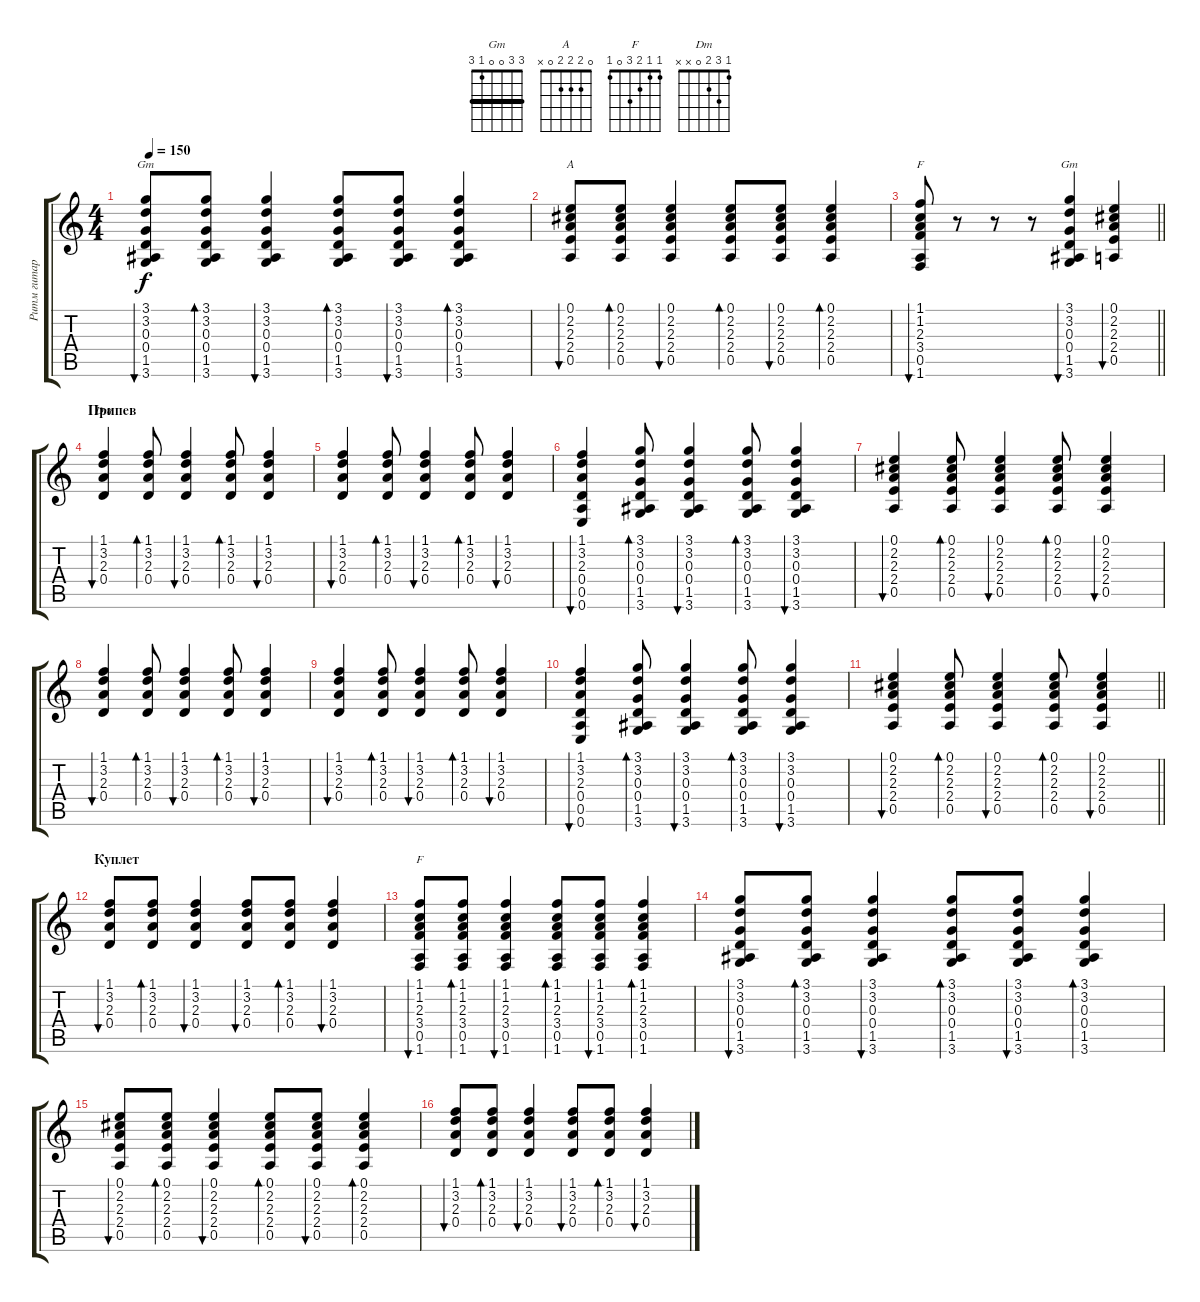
\track ("Ритм гитара" "Ритм гитар") {instrument acousticguitarnylon}
\staff {score tabs}
\tuning (E4 B3 G3 D3 A2 E2) {hide}
\chord ("Gm" 3 3 0 0 1 3)
\chord ("A" 0 2 2 2 0 x)
\chord ("F" 1 1 2 3 0 1) {barre 1}
\chord ("Gm" 3 3 0 0 1 3) {barre 3}
\chord ("Dm" 1 3 2 0 x x)
\chord ("F" 1 1 2 3 0 1)
\ts (4 4)
\tempo 150
\clef g2
\ks c
(3.1 3.2 0.3 0.4 1.5 3.6).8{bu 60 ch "Gm" dy f} (3.1 3.2 0.3 0.4 1.5 3.6).8{bd 60} (3.1 3.2 0.3 0.4 1.5 3.6).4{bu 60} (3.1 3.2 0.3 0.4 1.5 3.6).8{bd 60} (3.1 3.2 0.3 0.4 1.5 3.6).8{bu 60} (3.1 3.2 0.3 0.4 1.5 3.6).4{bd 60} |
(0.1 2.2 2.3 2.4 0.5).8{bu 60 ch "A"} (0.1 2.2 2.3 2.4 0.5).8{bd 60} (0.1 2.2 2.3 2.4 0.5).4{bu 60} (0.1 2.2 2.3 2.4 0.5).8{bd 60} (0.1 2.2 2.3 2.4 0.5).8{bu 60} (0.1 2.2 2.3 2.4 0.5).4{bd 60} |
\barLineRight lightlight
(1.1 1.2 2.3 3.4 0.5 1.6).8{bu 60 ch "F"} r.8 r.8 r.8 (3.1 3.2 0.3 0.4 1.5 3.6).4{bu 60 ch "Gm"} (0.1 2.2 2.3 2.4 0.5).4{bu 60} |
\section ("" "Припев")
(1.1 3.2 2.3 0.4).4{bu 60 ch "Dm"} (1.1 3.2 2.3 0.4).8{bd 60} (1.1 3.2 2.3 0.4).4{bu 60} (1.1 3.2 2.3 0.4).8{bd 60} (1.1 3.2 2.3 0.4).4{bu 60} |
(1.1 3.2 2.3 0.4).4{bu 60} (1.1 3.2 2.3 0.4).8{bd 60} (1.1 3.2 2.3 0.4).4{bu 60} (1.1 3.2 2.3 0.4).8{bd 60} (1.1 3.2 2.3 0.4).4{bu 60} |
(1.1 3.2 2.3 0.4 0.5 0.6).4{bu 60} (3.1 3.2 0.3 0.4 1.5 3.6).8{bd 60} (3.1 3.2 0.3 0.4 1.5 3.6).4{bu 60} (3.1 3.2 0.3 0.4 1.5 3.6).8{bd 60} (3.1 3.2 0.3 0.4 1.5 3.6).4{bu 60} |
(0.1 2.2 2.3 2.4 0.5).4{bu 60} (0.1 2.2 2.3 2.4 0.5).8{bd 60} (0.1 2.2 2.3 2.4 0.5).4{bu 60} (0.1 2.2 2.3 2.4 0.5).8{bd 60} (0.1 2.2 2.3 2.4 0.5).4{bu 60} |
(1.1 3.2 2.3 0.4).4{bu 60} (1.1 3.2 2.3 0.4).8{bd 60} (1.1 3.2 2.3 0.4).4{bu 60} (1.1 3.2 2.3 0.4).8{bd 60} (1.1 3.2 2.3 0.4).4{bu 60} |
(1.1 3.2 2.3 0.4).4{bu 60} (1.1 3.2 2.3 0.4).8{bd 60} (1.1 3.2 2.3 0.4).4{bu 60} (1.1 3.2 2.3 0.4).8{bd 60} (1.1 3.2 2.3 0.4).4{bu 60} |
(1.1 3.2 2.3 0.4 0.5 0.6).4{bu 60} (3.1 3.2 0.3 0.4 1.5 3.6).8{bd 60} (3.1 3.2 0.3 0.4 1.5 3.6).4{bu 60} (3.1 3.2 0.3 0.4 1.5 3.6).8{bd 60} (3.1 3.2 0.3 0.4 1.5 3.6).4{bu 60} |
\barLineRight lightlight
(0.1 2.2 2.3 2.4 0.5).4{bu 60} (0.1 2.2 2.3 2.4 0.5).8{bd 60} (0.1 2.2 2.3 2.4 0.5).4{bu 60} (0.1 2.2 2.3 2.4 0.5).8{bd 60} (0.1 2.2 2.3 2.4 0.5).4{bu 60} |
\section ("" "Куплет")
(1.1 3.2 2.3 0.4).8{bu 60} (1.1 3.2 2.3 0.4).8{bd 60} (1.1 3.2 2.3 0.4).4{bu 60} (1.1 3.2 2.3 0.4).8{bu 60} (1.1 3.2 2.3 0.4).8{bd 60} (1.1 3.2 2.3 0.4).4{bu 60} |
(1.1 1.2 2.3 3.4 0.5 1.6).8{bu 60 ch "F"} (1.1 1.2 2.3 3.4 0.5 1.6).8{bd 60} (1.1 1.2 2.3 3.4 0.5 1.6).4{bu 60} (1.1 1.2 2.3 3.4 0.5 1.6).8{bd 60} (1.1 1.2 2.3 3.4 0.5 1.6).8{bu 60} (1.1 1.2 2.3 3.4 0.5 1.6).4{bd 60} |
(3.1 3.2 0.3 0.4 1.5 3.6).8{bu 60} (3.1 3.2 0.3 0.4 1.5 3.6).8{bd 60} (3.1 3.2 0.3 0.4 1.5 3.6).4{bu 60} (3.1 3.2 0.3 0.4 1.5 3.6).8{bd 60} (3.1 3.2 0.3 0.4 1.5 3.6).8{bu 60} (3.1 3.2 0.3 0.4 1.5 3.6).4{bd 60} |
(0.1 2.2 2.3 2.4 0.5).8{bu 60} (0.1 2.2 2.3 2.4 0.5).8{bd 60} (0.1 2.2 2.3 2.4 0.5).4{bu 60} (0.1 2.2 2.3 2.4 0.5).8{bd 60} (0.1 2.2 2.3 2.4 0.5).8{bu 60} (0.1 2.2 2.3 2.4 0.5).4{bd 60} |
(1.1 3.2 2.3 0.4).8{bu 60} (1.1 3.2 2.3 0.4).8{bd 60} (1.1 3.2 2.3 0.4).4{bu 60} (1.1 3.2 2.3 0.4).8{bu 60} (1.1 3.2 2.3 0.4).8{bd 60} (1.1 3.2 2.3 0.4).4{bu 60}
